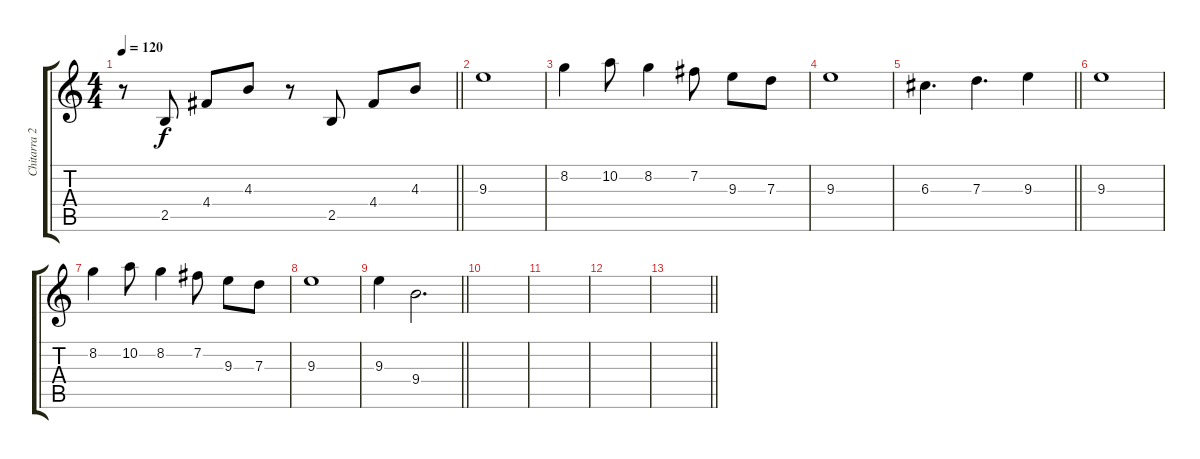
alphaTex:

\track ("Chitarra 2" "Chitarra 2") {instrument distortionguitar}
\staff {score tabs}
\tuning (E4 B3 G3 D3 A2 E2) {hide}
\ts (4 4)
\tempo 120
\clef g2
\barLineRight lightlight
\ks c
r.8{dy f} 2.5.8 4.4.8 4.3.8 r.8 2.5.8 4.4.8 4.3.8 |
9.3.1 |
8.2.4 10.2.8 8.2.4 7.2.8 9.3.8 7.3.8 |
9.3.1 |
\barLineRight lightlight
6.3.4{d} 7.3.4{d} 9.3.4 |
9.3.1 |
8.2.4 10.2.8 8.2.4 7.2.8 9.3.8 7.3.8 |
9.3.1 |
\barLineRight lightlight
9.3.4 9.4.2{d} |
|
|
|
\barLineRight lightlight
